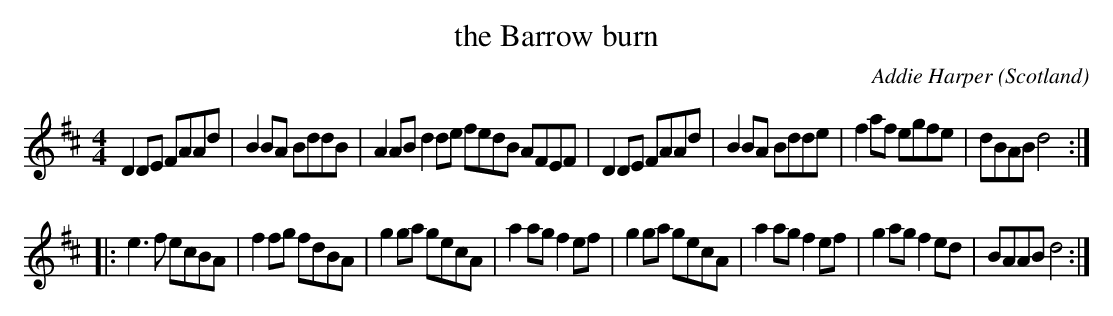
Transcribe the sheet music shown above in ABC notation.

X:1
T:the Barrow burn
C:Addie Harper
L:1/8
M:4/4
O:Scotland
K:D major
D2DE FAAd | B2BA BddB | A2AB d2de fedB AFEF |\
D2DE FAAd | B2BA Bdde | f2af egfe | dBAB d4 ::
e3f ecBA | f2fg fdBA | g2ga gecA | a2agf2ef |\
g2ga gecA | a2ag f2ef | g2ag f2ed | BAAB d4 :|
